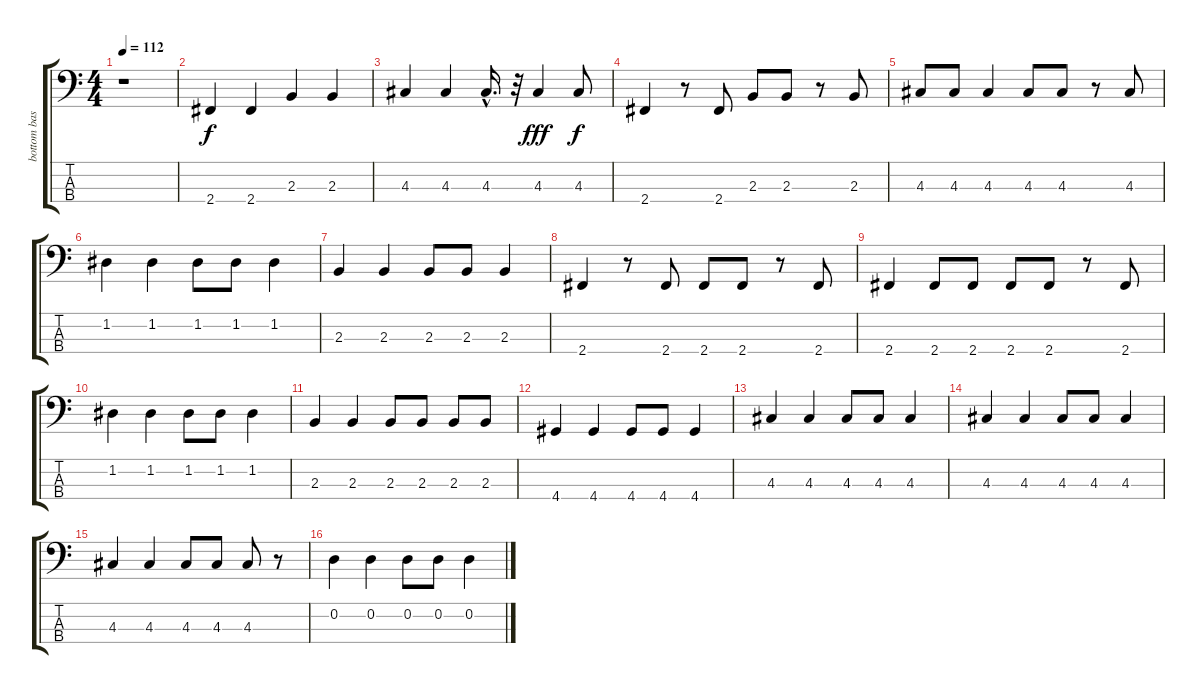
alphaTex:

\track ("bottom bass" "bottom bas") {instrument acousticbass}
\staff {score tabs}
\tuning (G2 D2 A1 E1) {hide}
\ts (4 4)
\tempo 112
\clef f4
\ks c
r.1{dy f} |
2.4.4 2.4.4 2.3.4 2.3.4 |
4.3.4 4.3.4 4.3{hac}.16{d} r.32 4.3.4{dy fff} 4.3.8{dy f} |
2.4.4 r.8 2.4.8 2.3.8 2.3.8 r.8 2.3.8 |
4.3.8 4.3.8 4.3.4 4.3.8 4.3.8 r.8 4.3.8 |
1.2.4 1.2.4 1.2.8 1.2.8 1.2.4 |
2.3.4 2.3.4 2.3.8 2.3.8 2.3.4 |
2.4.4 r.8 2.4.8 2.4.8 2.4.8 r.8 2.4.8 |
2.4.4 2.4.8 2.4.8 2.4.8 2.4.8 r.8 2.4.8 |
1.2.4 1.2.4 1.2.8 1.2.8 1.2.4 |
2.3.4 2.3.4 2.3.8 2.3.8 2.3.8 2.3.8 |
4.4.4 4.4.4 4.4.8 4.4.8 4.4.4 |
4.3.4 4.3.4 4.3.8 4.3.8 4.3.4 |
4.3.4 4.3.4 4.3.8 4.3.8 4.3.4 |
4.3.4 4.3.4 4.3.8 4.3.8 4.3.8 r.8 |
0.2.4 0.2.4 0.2.8 0.2.8 0.2.4
